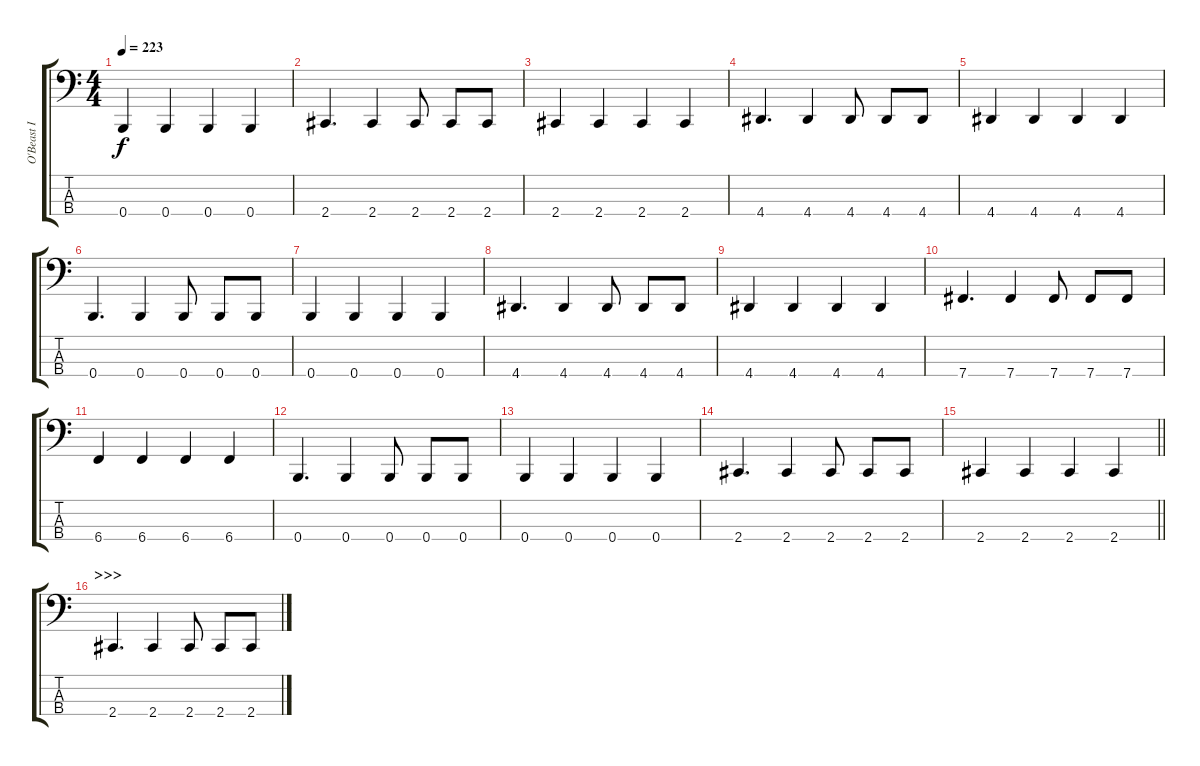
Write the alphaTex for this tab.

\track ("O'Beast I" "O'Beast I") {instrument electricbasspick}
\staff {score tabs}
\tuning (E2 B1 Gb1 B0) {hide}
\ts (4 4)
\tempo 223
\clef f4
\ks c
0.4.4{dy f} 0.4.4 0.4.4 0.4.4 |
2.4.4{d} 2.4.4 2.4.8 2.4.8 2.4.8 |
2.4.4 2.4.4 2.4.4 2.4.4 |
4.4.4{d} 4.4.4 4.4.8 4.4.8 4.4.8 |
4.4.4 4.4.4 4.4.4 4.4.4 |
0.4.4{d} 0.4.4 0.4.8 0.4.8 0.4.8 |
0.4.4 0.4.4 0.4.4 0.4.4 |
4.4.4{d} 4.4.4 4.4.8 4.4.8 4.4.8 |
4.4.4 4.4.4 4.4.4 4.4.4 |
7.4.4{d} 7.4.4 7.4.8 7.4.8 7.4.8 |
6.4.4 6.4.4 6.4.4 6.4.4 |
0.4.4{d} 0.4.4 0.4.8 0.4.8 0.4.8 |
0.4.4 0.4.4 0.4.4 0.4.4 |
2.4.4{d} 2.4.4 2.4.8 2.4.8 2.4.8 |
\barLineRight lightlight
2.4.4 2.4.4 2.4.4 2.4.4 |
\section ("" ">>>")
2.4.4{d} 2.4.4 2.4.8 2.4.8 2.4.8
